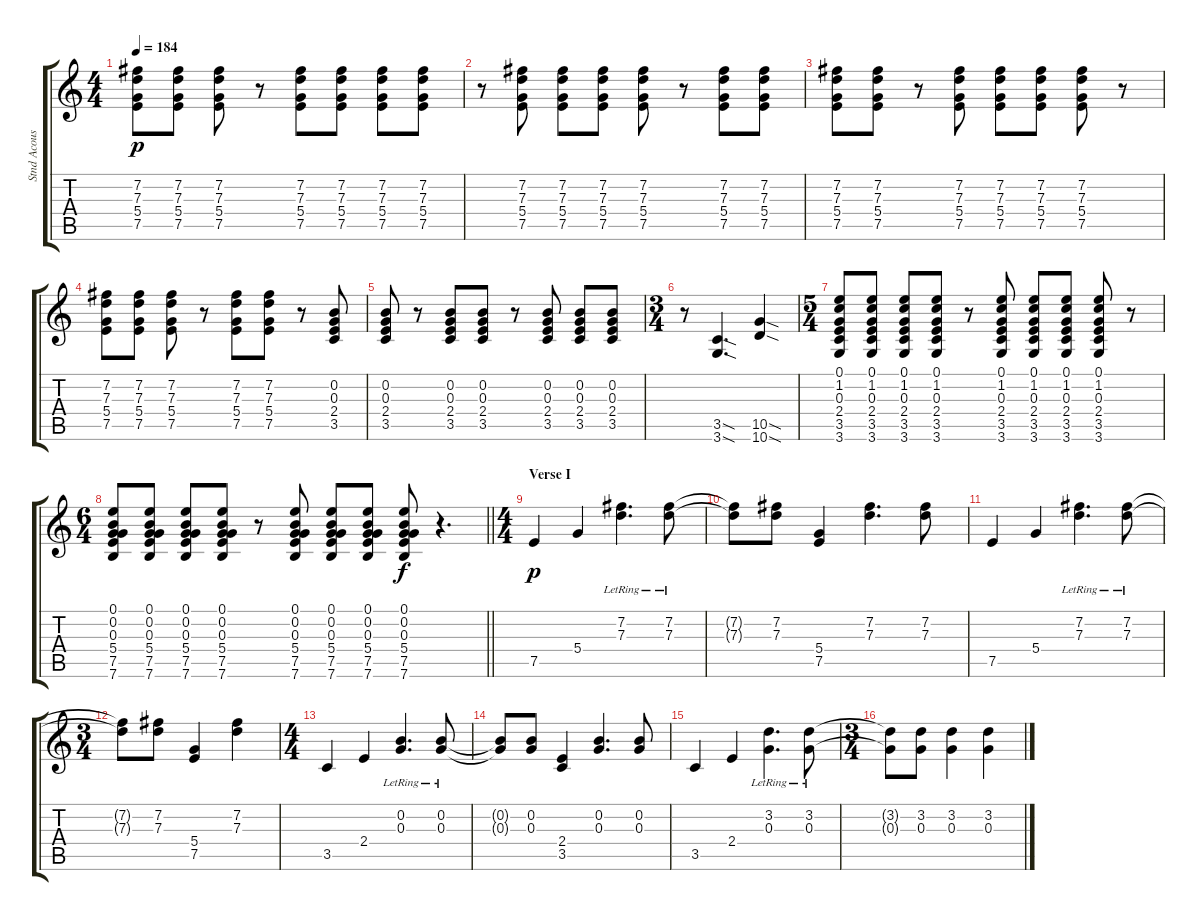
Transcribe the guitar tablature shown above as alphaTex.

\track ("Stnd Acoustic Version" "Stnd Acous") {instrument acousticguitarsteel}
\staff {score tabs}
\tuning (E4 B3 G3 D3 A2 E2) {hide}
\ts (4 4)
\tempo 184
\clef g2
\ks c
(7.2 7.3 5.4 7.5).8{dy p} (7.2 7.3 5.4 7.5).8 (7.2 7.3 5.4 7.5).8 r.8 (7.2 7.3 5.4 7.5).8 (7.2 7.3 5.4 7.5).8 (7.2 7.3 5.4 7.5).8 (7.2 7.3 5.4 7.5).8 |
r.8 (7.2 7.3 5.4 7.5).8 (7.2 7.3 5.4 7.5).8 (7.2 7.3 5.4 7.5).8 (7.2 7.3 5.4 7.5).8 r.8 (7.2 7.3 5.4 7.5).8 (7.2 7.3 5.4 7.5).8 |
(7.2 7.3 5.4 7.5).8 (7.2 7.3 5.4 7.5).8 r.8 (7.2 7.3 5.4 7.5).8 (7.2 7.3 5.4 7.5).8 (7.2 7.3 5.4 7.5).8 (7.2 7.3 5.4 7.5).8 r.8 |
(7.2 7.3 5.4 7.5).8 (7.2 7.3 5.4 7.5).8 (7.2 7.3 5.4 7.5).8 r.8 (7.2 7.3 5.4 7.5).8 (7.2 7.3 5.4 7.5).8 r.8 (0.2 0.3 2.4 3.5).8 |
(0.2 0.3 2.4 3.5).8 r.8 (0.2 0.3 2.4 3.5).8 (0.2 0.3 2.4 3.5).8 r.8 (0.2 0.3 2.4 3.5).8 (0.2 0.3 2.4 3.5).8 (0.2 0.3 2.4 3.5).8 |
\ts (3 4)
r.8 (3.5{sod} 3.6{sod}).4{d} (10.5{sod} 10.6{sod}).4 |
\ts (5 4)
(0.1 1.2 0.3 2.4 3.5 3.6).8 (0.1 1.2 0.3 2.4 3.5 3.6).8 (0.1 1.2 0.3 2.4 3.5 3.6).8 (0.1 1.2 0.3 2.4 3.5 3.6).8 r.8 (0.1 1.2 0.3 2.4 3.5 3.6).8 (0.1 1.2 0.3 2.4 3.5 3.6).8 (0.1 1.2 0.3 2.4 3.5 3.6).8 (0.1 1.2 0.3 2.4 3.5 3.6).8 r.8 |
\ts (6 4)
\barLineRight lightlight
(0.1 0.2 0.3 5.4 7.5 7.6).8 (0.1 0.2 0.3 5.4 7.5 7.6).8 (0.1 0.2 0.3 5.4 7.5 7.6).8 (0.1 0.2 0.3 5.4 7.5 7.6).8 r.8 (0.1 0.2 0.3 5.4 7.5 7.6).8 (0.1 0.2 0.3 5.4 7.5 7.6).8 (0.1 0.2 0.3 5.4 7.5 7.6).8 (0.1 0.2 0.3 5.4 7.5 7.6).8{dy f} r.4{d} |
\ts (4 4)
\section ("" "Verse I")
7.5.4{dy p} 5.4.4 (7.2{lr} 7.3).4{d} (7.2{lr} 7.3).8 |
(7.2{t} 7.3{t}).8 (7.2 7.3).8 (5.4 7.5).4 (7.2 7.3).4{d} (7.2 7.3).8 |
7.5.4 5.4.4 (7.2{lr} 7.3).4{d} (7.2{lr} 7.3).8 |
\ts (3 4)
(7.2{t} 7.3{t}).8 (7.2 7.3).8 (5.4 7.5).4 (7.2 7.3).4 |
\ts (4 4)
3.5.4 2.4.4 (0.2{lr} 0.3).4{d} (0.2{lr} 0.3).8 |
(0.2{t} 0.3{t}).8 (0.2 0.3).8 (2.4 3.5).4 (0.2 0.3).4{d} (0.2 0.3).8 |
3.5.4 2.4.4 (3.2{lr} 0.3).4{d} (3.2{lr} 0.3).8 |
\ts (3 4)
(3.2{t} 0.3{t}).8 (3.2 0.3).8 (3.2 0.3).4 (3.2 0.3).4
